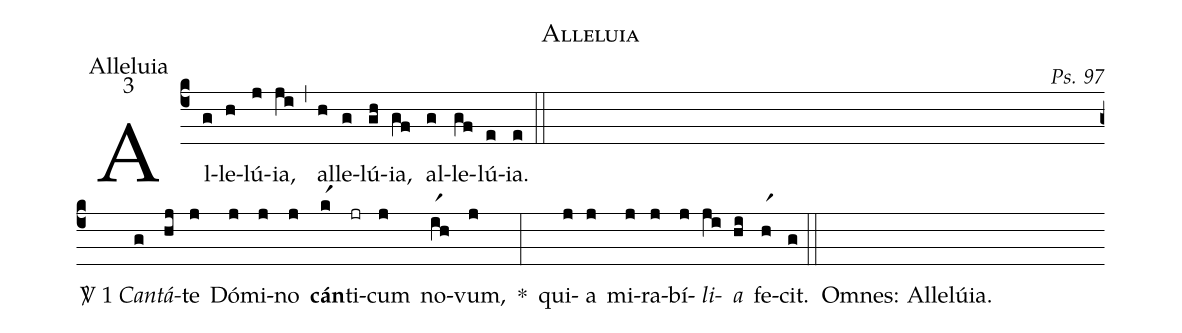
name:Alleluia;
office-part:Alleluia;
mode:3;
commentary:Ps. 97;
%%
(c4) Al(g)le(h)lú(j)ia,(ji) (,) al(h)le(g)lú(gh)ia,(gf) al(g)le(gf)lú(e)ia.(e) (::Z) <sp>V/</sp> 1 <i>Can</i>(g)<i>tá</i>(hj)te(j) Dó(j)mi(j)no(j) <b>cán</b>(kr1)ti(jr)cum(j) no(ir1h)vum,(j) *(:) qui(j)a(j) mi(j)ra(j)bí(j)<i>li</i>(ji)<i>a</i>(hi) fe(hr1)cit.(g) (:: )Omnes: Allelúia.()
